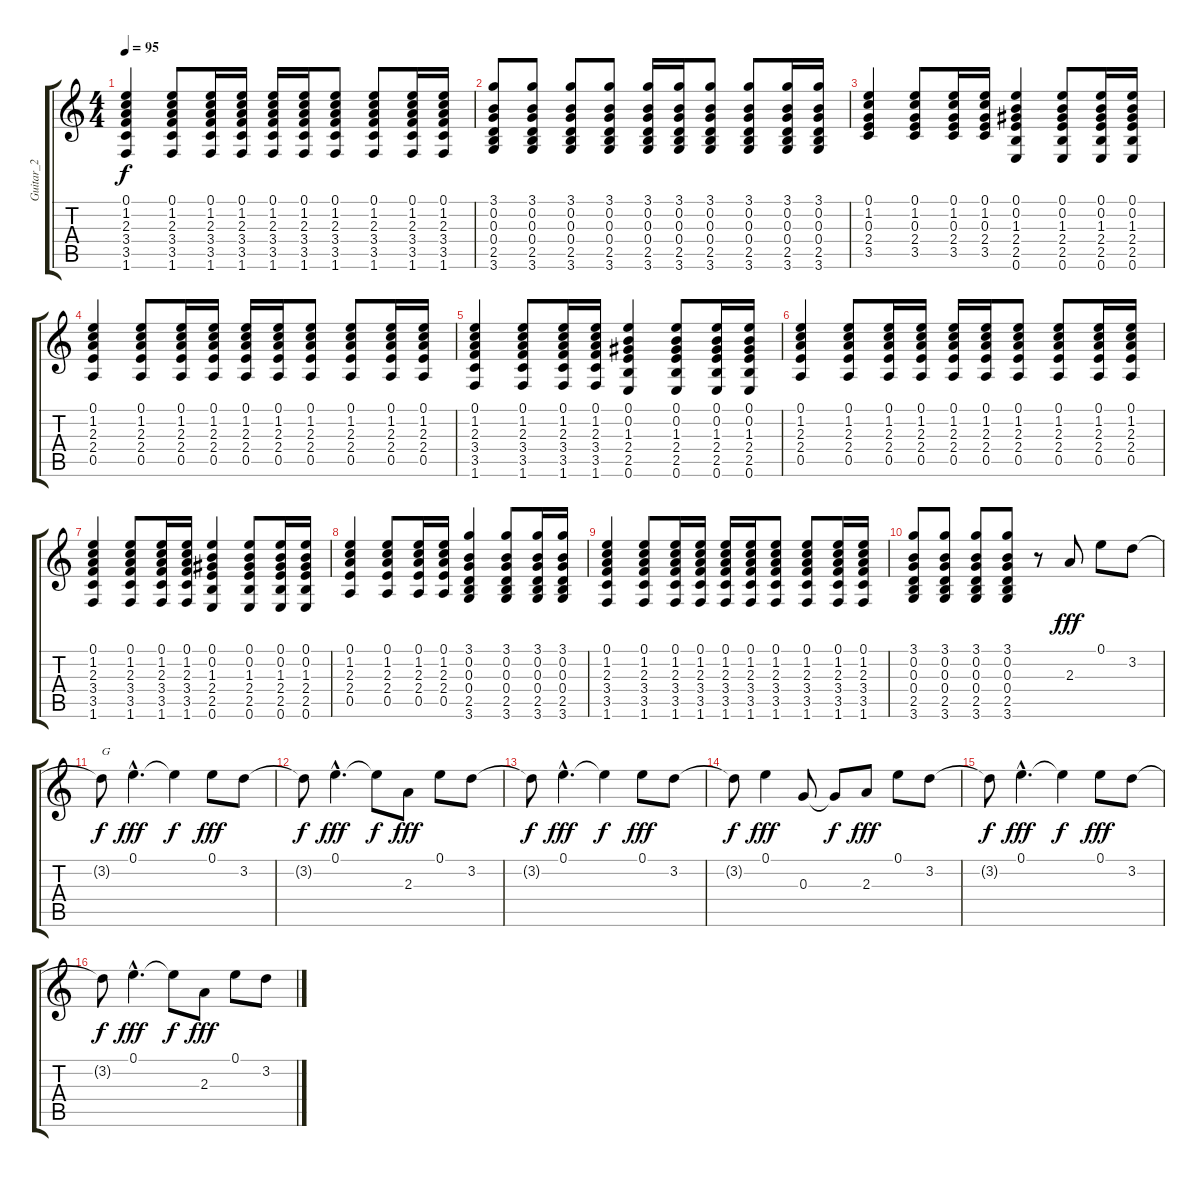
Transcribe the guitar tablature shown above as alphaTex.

\track ("Guitar_2" "Guitar_2") {instrument acousticguitarsteel}
\staff {score tabs}
\tuning (E4 B3 G3 D3 A2 E2) {hide}
\ts (4 4)
\tempo 95
\clef g2
\ks c
(0.1 1.2 2.3 3.4 3.5 1.6).4{dy f} (0.1 1.2 2.3 3.4 3.5 1.6).8 (0.1 1.2 2.3 3.4 3.5 1.6).16 (0.1 1.2 2.3 3.4 3.5 1.6).16 (0.1 1.2 2.3 3.4 3.5 1.6).16 (0.1 1.2 2.3 3.4 3.5 1.6).16 (0.1 1.2 2.3 3.4 3.5 1.6).8 (0.1 1.2 2.3 3.4 3.5 1.6).8 (0.1 1.2 2.3 3.4 3.5 1.6).16 (0.1 1.2 2.3 3.4 3.5 1.6).16 |
(3.1 0.2 0.3 0.4 2.5 3.6).8 (3.1 0.2 0.3 0.4 2.5 3.6).8 (3.1 0.2 0.3 0.4 2.5 3.6).8 (3.1 0.2 0.3 0.4 2.5 3.6).8 (3.1 0.2 0.3 0.4 2.5 3.6).16 (3.1 0.2 0.3 0.4 2.5 3.6).16 (3.1 0.2 0.3 0.4 2.5 3.6).8 (3.1 0.2 0.3 0.4 2.5 3.6).8 (3.1 0.2 0.3 0.4 2.5 3.6).16 (3.1 0.2 0.3 0.4 2.5 3.6).16 |
(0.1 1.2 0.3 2.4 3.5).4 (0.1 1.2 0.3 2.4 3.5).8 (0.1 1.2 0.3 2.4 3.5).16 (0.1 1.2 0.3 2.4 3.5).16 (0.1 0.2 1.3 2.4 2.5 0.6).4 (0.1 0.2 1.3 2.4 2.5 0.6).8 (0.1 0.2 1.3 2.4 2.5 0.6).16 (0.1 0.2 1.3 2.4 2.5 0.6).16 |
(0.1 1.2 2.3 2.4 0.5).4 (0.1 1.2 2.3 2.4 0.5).8 (0.1 1.2 2.3 2.4 0.5).16 (0.1 1.2 2.3 2.4 0.5).16 (0.1 1.2 2.3 2.4 0.5).16 (0.1 1.2 2.3 2.4 0.5).16 (0.1 1.2 2.3 2.4 0.5).8 (0.1 1.2 2.3 2.4 0.5).8 (0.1 1.2 2.3 2.4 0.5).16 (0.1 1.2 2.3 2.4 0.5).16 |
(0.1 1.2 2.3 3.4 3.5 1.6).4 (0.1 1.2 2.3 3.4 3.5 1.6).8 (0.1 1.2 2.3 3.4 3.5 1.6).16 (0.1 1.2 2.3 3.4 3.5 1.6).16 (0.1 0.2 1.3 2.4 2.5 0.6).4 (0.1 0.2 1.3 2.4 2.5 0.6).8 (0.1 0.2 1.3 2.4 2.5 0.6).16 (0.1 0.2 1.3 2.4 2.5 0.6).16 |
(0.1 1.2 2.3 2.4 0.5).4 (0.1 1.2 2.3 2.4 0.5).8 (0.1 1.2 2.3 2.4 0.5).16 (0.1 1.2 2.3 2.4 0.5).16 (0.1 1.2 2.3 2.4 0.5).16 (0.1 1.2 2.3 2.4 0.5).16 (0.1 1.2 2.3 2.4 0.5).8 (0.1 1.2 2.3 2.4 0.5).8 (0.1 1.2 2.3 2.4 0.5).16 (0.1 1.2 2.3 2.4 0.5).16 |
(0.1 1.2 2.3 3.4 3.5 1.6).4 (0.1 1.2 2.3 3.4 3.5 1.6).8 (0.1 1.2 2.3 3.4 3.5 1.6).16 (0.1 1.2 2.3 3.4 3.5 1.6).16 (0.1 0.2 1.3 2.4 2.5 0.6).4 (0.1 0.2 1.3 2.4 2.5 0.6).8 (0.1 0.2 1.3 2.4 2.5 0.6).16 (0.1 0.2 1.3 2.4 2.5 0.6).16 |
(0.1 1.2 2.3 2.4 0.5).4 (0.1 1.2 2.3 2.4 0.5).8 (0.1 1.2 2.3 2.4 0.5).16 (0.1 1.2 2.3 2.4 0.5).16 (3.1 0.2 0.3 0.4 2.5 3.6).4 (3.1 0.2 0.3 0.4 2.5 3.6).8 (3.1 0.2 0.3 0.4 2.5 3.6).16 (3.1 0.2 0.3 0.4 2.5 3.6).16 |
(0.1 1.2 2.3 3.4 3.5 1.6).4 (0.1 1.2 2.3 3.4 3.5 1.6).8 (0.1 1.2 2.3 3.4 3.5 1.6).16 (0.1 1.2 2.3 3.4 3.5 1.6).16 (0.1 1.2 2.3 3.4 3.5 1.6).16 (0.1 1.2 2.3 3.4 3.5 1.6).16 (0.1 1.2 2.3 3.4 3.5 1.6).8 (0.1 1.2 2.3 3.4 3.5 1.6).8 (0.1 1.2 2.3 3.4 3.5 1.6).16 (0.1 1.2 2.3 3.4 3.5 1.6).16 |
(3.1 0.2 0.3 0.4 2.5 3.6).8 (3.1 0.2 0.3 0.4 2.5 3.6).8 (3.1 0.2 0.3 0.4 2.5 3.6).8 (3.1 0.2 0.3 0.4 2.5 3.6).8 r.8{volume 14} 2.3.8{dy fff} 0.1.8 3.2.8 |
3.2{t}.8{txt "G" dy f} 0.1{hac}.4{d dy fff} 0.1{t}.4{dy f} 0.1.8{dy fff} 3.2.8 |
3.2{t}.8{dy f} 0.1{hac}.4{d dy fff} 0.1{t}.8{dy f} 2.3.8{dy fff} 0.1.8 3.2.8 |
3.2{t}.8{dy f} 0.1{hac}.4{d dy fff} 0.1{t}.4{dy f} 0.1.8{dy fff} 3.2.8 |
3.2{t}.8{dy f} 0.1.4{dy fff} 0.3.8 0.3{t}.8{dy f} 2.3.8{dy fff} 0.1.8 3.2.8 |
3.2{t}.8{dy f} 0.1{hac}.4{d dy fff} 0.1{t}.4{dy f} 0.1.8{dy fff} 3.2.8 |
3.2{t}.8{dy f} 0.1{hac}.4{d dy fff} 0.1{t}.8{dy f} 2.3.8{dy fff} 0.1.8 3.2.8
